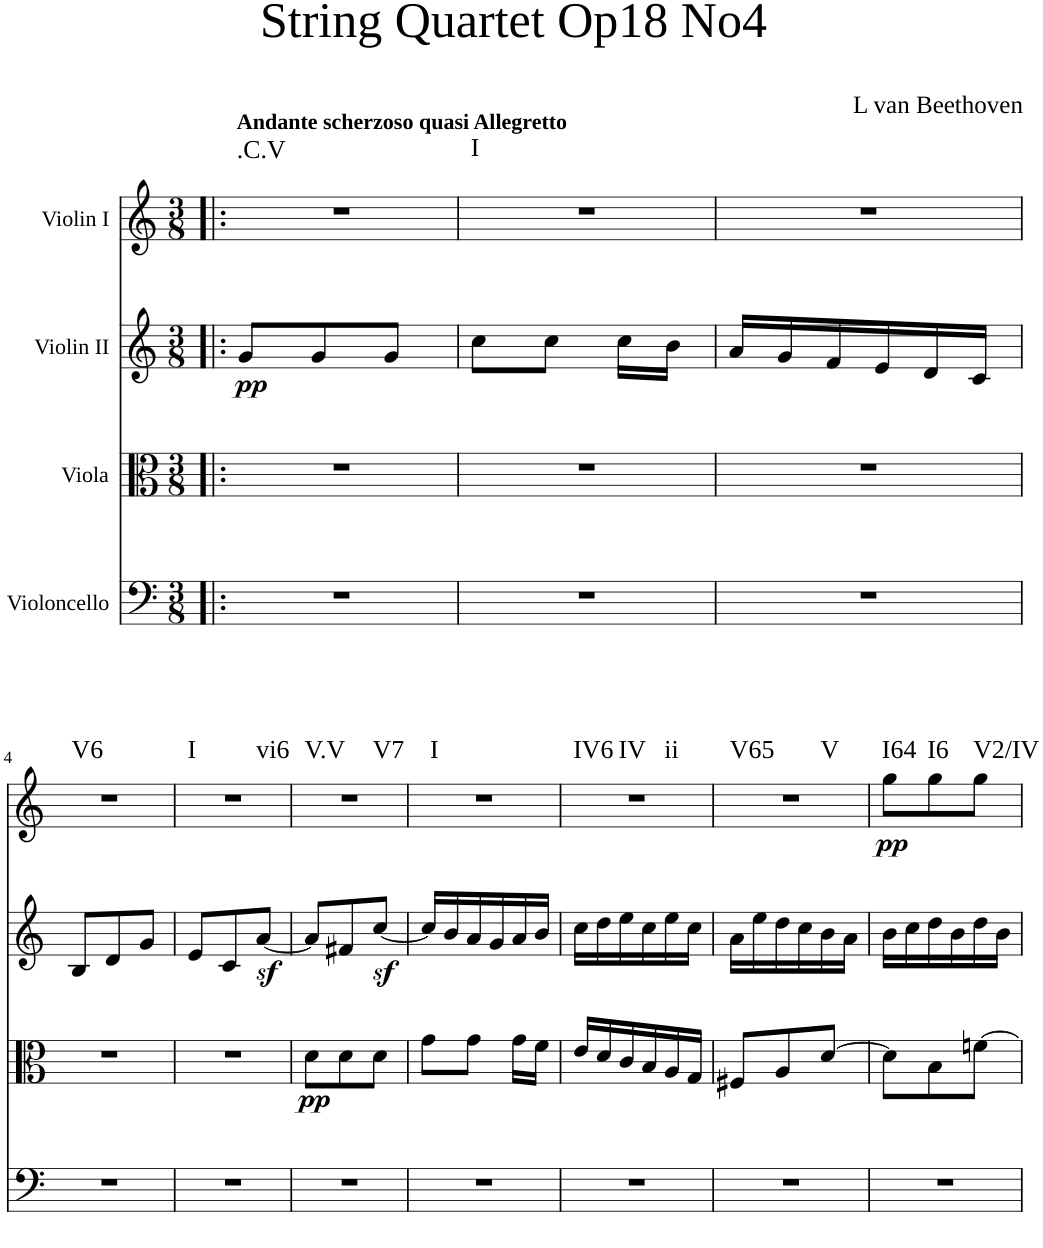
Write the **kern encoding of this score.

**kern	**kern	**dynam	**kern	**dynam	**kern	**dynam	**harte
*part4	*part3	*part3	*part2	*part2	*part1	*part1	*part1
*staff4	*staff3	*staff3	*staff2	*staff2	*staff1	*staff1	*
*I"Violoncello	*I"Viola	*	*I"Violin II	*	*I"Violin I	*	*
*clefF4	*clefC3	*	*clefG2	*	*clefG2	*	*
*k[]	*k[]	*	*k[]	*	*k[]	*	*
*M3/8	*M3/8	*	*M3/8	*	*M3/8	*	*
=1!|:	=1!|:	=1!|:	=1!|:	=1!|:	=1!|:	=1!|:	=1!|:
!	!	!	!	!	!LO:TX:a:B:t=Andante scherzoso quasi Allegretto	!	!
!	!	!	!	!LO:DY:b	!	!	!LO:H:kt=.C.V
4.r	4.r	.	8g/L	pp	4.r	.	N
.	.	.	8g/	.	.	.	.
.	.	.	8g/J	.	.	.	.
=2	=2	=2	=2	=2	=2	=2	=2
!	!	!	!	!	!	!	!LO:H:kt=I
4.r	4.r	.	8cc\L	.	4.r	.	N
.	.	.	8cc\J	.	.	.	.
.	.	.	16cc\LL	.	.	.	.
.	.	.	16b\JJ	.	.	.	.
=3	=3	=3	=3	=3	=3	=3	=3
4.r	4.r	.	16a/LL	.	4.r	.	.
.	.	.	16g/	.	.	.	.
.	.	.	16f/	.	.	.	.
.	.	.	16e/	.	.	.	.
.	.	.	16d/	.	.	.	.
.	.	.	16c/JJ	.	.	.	.
!!LO:LB:g=z
=4	=4	=4	=4	=4	=4	=4	=4
!	!	!	!	!	!	!	!LO:H:kt=V6
4.r	4.r	.	8B/L	.	4.r	.	N
.	.	.	8d/	.	.	.	.
.	.	.	8g/J	.	.	.	.
=5	=5	=5	=5	=5	=5	=5	=5
!	!	!	!	!	!	!	!LO:H:n=1:kt=I
!	!	!	!	!	!	!	!LO:H:n=2:kt=vi6
4.r	4.r	.	8e/L	.	4.r	.	N N
.	.	.	8c/	.	.	.	.
.	.	.	[8az</J	.	.	.	.
=6	=6	=6	=6	=6	=6	=6	=6
!	!	!LO:DY:b	!	!	!	!	!LO:H:n=1:kt=V.V
!	!	!	!	!	!	!	!LO:H:n=2:kt=V7
4.r	8d\L	pp	8a/L]	.	4.r	.	N N
.	8d\	.	8f#X/	.	.	.	.
.	8d\J	.	[8ccz</J	.	.	.	.
=7	=7	=7	=7	=7	=7	=7	=7
!	!	!	!	!	!	!	!LO:H:kt=I
4.r	8g\L	.	16cc/LL]	.	4.r	.	N
.	.	.	16b/	.	.	.	.
.	8g\J	.	16a/	.	.	.	.
.	.	.	16g/	.	.	.	.
.	16g\LL	.	16a/	.	.	.	.
.	16f\JJ	.	16b/JJ	.	.	.	.
=8	=8	=8	=8	=8	=8	=8	=8
!	!	!	!	!	!	!	!LO:H:n=1:kt=IV6
!	!	!	!	!	!	!	!LO:H:n=2:kt=IV
!	!	!	!	!	!	!	!LO:H:n=3:kt=ii
4.r	16e/LL	.	16cc\LL	.	4.r	.	N N N
.	16d/	.	16dd\	.	.	.	.
.	16c/	.	16ee\	.	.	.	.
.	16B/	.	16cc\	.	.	.	.
.	16A/	.	16ee\	.	.	.	.
.	16G/JJ	.	16cc\JJ	.	.	.	.
=9	=9	=9	=9	=9	=9	=9	=9
!	!	!	!	!	!	!	!LO:H:n=1:kt=V65
!	!	!	!	!	!	!	!LO:H:n=2:kt=V
4.r	8F#X/L	.	16a\LL	.	4.r	.	N N
.	.	.	16ee\	.	.	.	.
.	8A/	.	16dd\	.	.	.	.
.	.	.	16cc\	.	.	.	.
.	[8d/J	.	16b\	.	.	.	.
.	.	.	16a\JJ	.	.	.	.
=10	=10	=10	=10	=10	=10	=10	=10
!	!	!	!	!	!	!LO:DY:b	!LO:H:kt=I64
4.r	8d\L]	.	16b\LL	.	8gg\L	pp	N
.	.	.	16cc\	.	.	.	.
!	!	!	!	!	!	!	!LO:H:kt=I6
.	8B\	.	16dd\	.	8gg\	.	N
.	.	.	16b\	.	.	.	.
!	!	!	!	!	!	!	!LO:H:kt=V2/IV
.	[8fn\J	.	16dd\	.	8gg\J	.	N
.	.	.	16b\JJ	.	.	.	.
=	=	=	=	=	=	=	=
*-	*-	*-	*-	*-	*-	*-	*-
